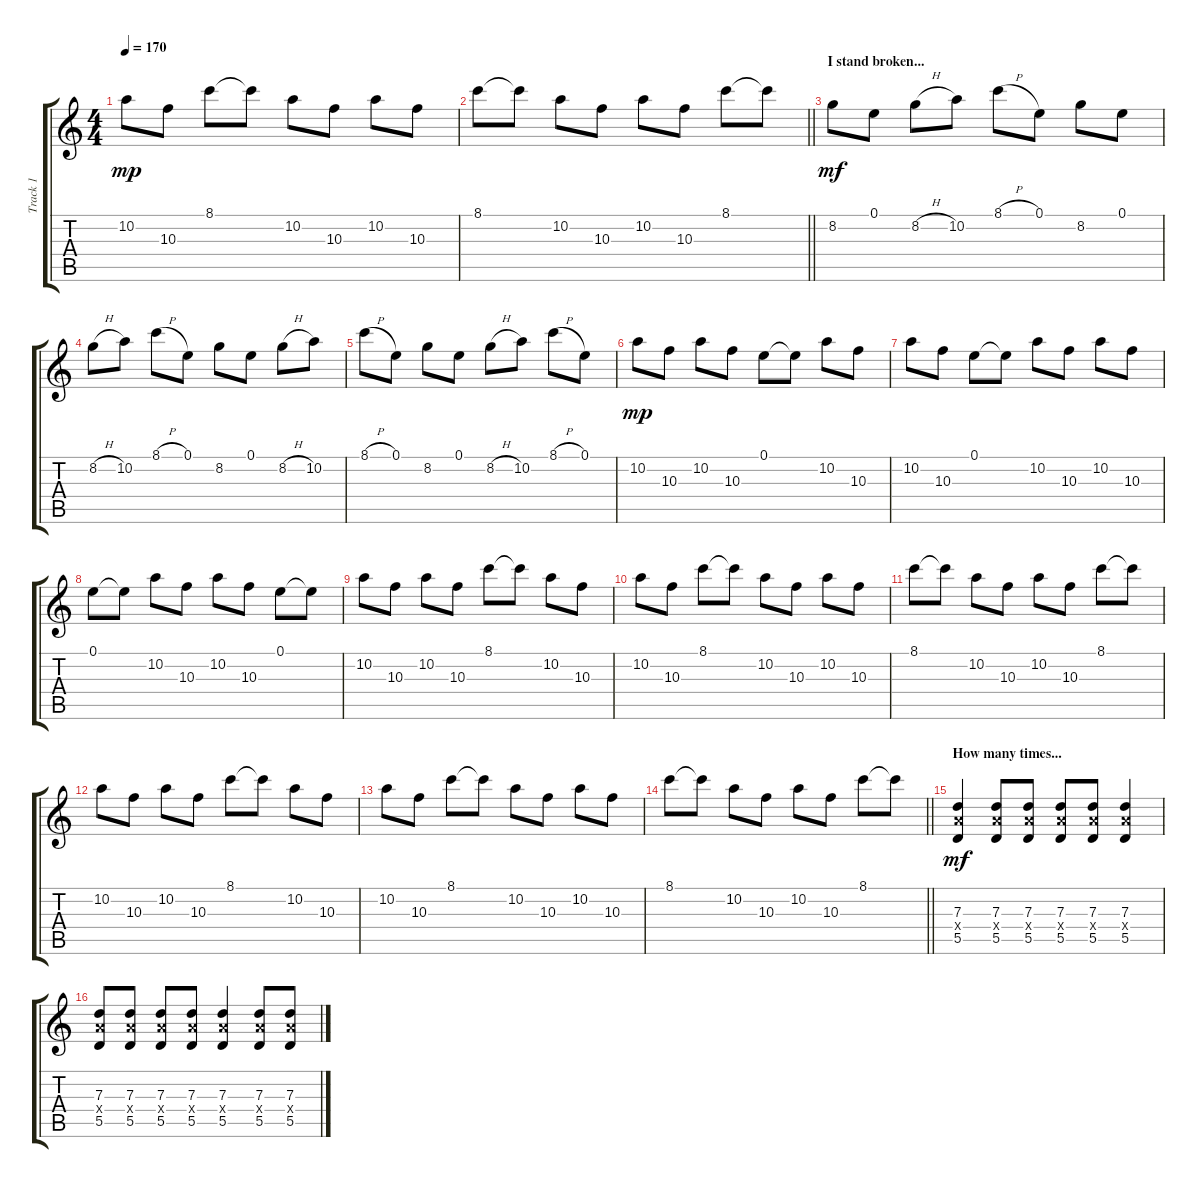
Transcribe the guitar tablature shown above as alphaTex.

\track ("Track 1" "Track 1") {instrument acousticguitarsteel}
\staff {score tabs}
\tuning (E4 B3 G3 D3 A2 E2) {hide}
\ts (4 4)
\tempo 170
\clef g2
\ks c
10.2.8{dy mp} 10.3.8 8.1.8 8.1{t}.8 10.2.8 10.3.8 10.2.8 10.3.8 |
\barLineRight lightlight
8.1.8 8.1{t}.8 10.2.8 10.3.8 10.2.8 10.3.8 8.1.8 8.1{t}.8 |
\section ("" "I stand broken...")
8.2.8{dy mf} 0.1.8 8.2{h}.8 10.2.8 8.1{h}.8 0.1.8 8.2.8 0.1.8 |
8.2{h}.8 10.2.8 8.1{h}.8 0.1.8 8.2.8 0.1.8 8.2{h}.8 10.2.8 |
8.1{h}.8 0.1.8 8.2.8 0.1.8 8.2{h}.8 10.2.8 8.1{h}.8 0.1.8 |
10.2.8{dy mp} 10.3.8 10.2.8 10.3.8 0.1.8 0.1{t}.8 10.2.8 10.3.8 |
10.2.8 10.3.8 0.1.8 0.1{t}.8 10.2.8 10.3.8 10.2.8 10.3.8 |
0.1.8 0.1{t}.8 10.2.8 10.3.8 10.2.8 10.3.8 0.1.8 0.1{t}.8 |
10.2.8 10.3.8 10.2.8 10.3.8 8.1.8 8.1{t}.8 10.2.8 10.3.8 |
10.2.8 10.3.8 8.1.8 8.1{t}.8 10.2.8 10.3.8 10.2.8 10.3.8 |
8.1.8 8.1{t}.8 10.2.8 10.3.8 10.2.8 10.3.8 8.1.8 8.1{t}.8 |
10.2.8 10.3.8 10.2.8 10.3.8 8.1.8 8.1{t}.8 10.2.8 10.3.8 |
10.2.8 10.3.8 8.1.8 8.1{t}.8 10.2.8 10.3.8 10.2.8 10.3.8 |
\barLineRight lightlight
8.1.8 8.1{t}.8 10.2.8 10.3.8 10.2.8 10.3.8 8.1.8 8.1{t}.8 |
\section ("" "How many times...")
(7.3 7.4{x} 5.5).4{dy mf} (7.3 7.4{x} 5.5).8 (7.3 7.4{x} 5.5).8 (7.3 7.4{x} 5.5).8 (7.3 7.4{x} 5.5).8 (7.3 7.4{x} 5.5).4 |
(7.3 7.4{x} 5.5).8 (7.3 7.4{x} 5.5).8 (7.3 7.4{x} 5.5).8 (7.3 7.4{x} 5.5).8 (7.3 7.4{x} 5.5).4 (7.3 7.4{x} 5.5).8 (7.3 7.4{x} 5.5).8
